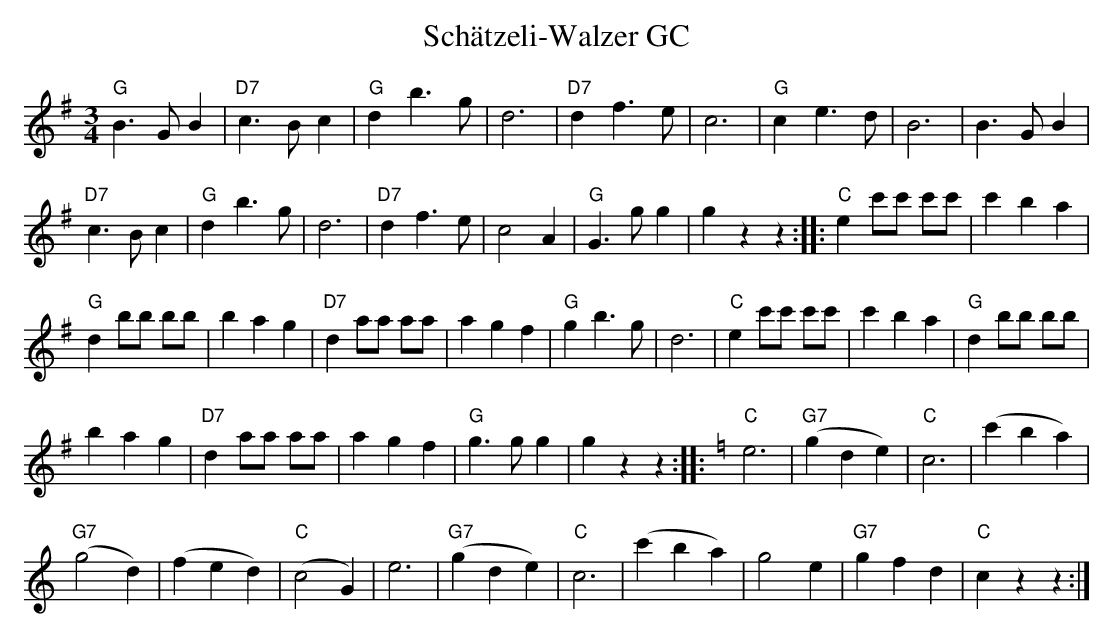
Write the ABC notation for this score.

X:1
T: Sch\"atzeli-Walzer GC
M:3/4
L:1/4
K:G
"G"B>GB | "D7"c>Bc | "G"db>g | d3 | "D7"df>e | c3 | "G"ce>d | B3 | B>GB |
"D7"c>Bc | "G"db>g | d3 | "D7"df>e | c2A | "G"G>gg | gzz :: [L:1/8] "C"e2 c'c' c'c' | c'2b2a2 |
"G"d2 bb bb | b2a2g2 | "D7"d2 aa aa | a2g2f2 | "G"g2b3g | d6 | "C"e2 c'c' c'c' | c'2b2a2 | "G"d2 bb bb |
b2a2g2 | "D7"d2 aa aa | a2g2f2 | "G"g3gg2 | g2z2z2 :: [K:C] [L:1/4] "C"e3 | "G7"(gde) | "C"c3 | (c'ba) |
"G7"(g2d) | (fed) | "C"(c2G) | e3 | "G7"(gde) | "C"c3  | (c'ba) | g2e | "G7"gfd | "C"czz :|
